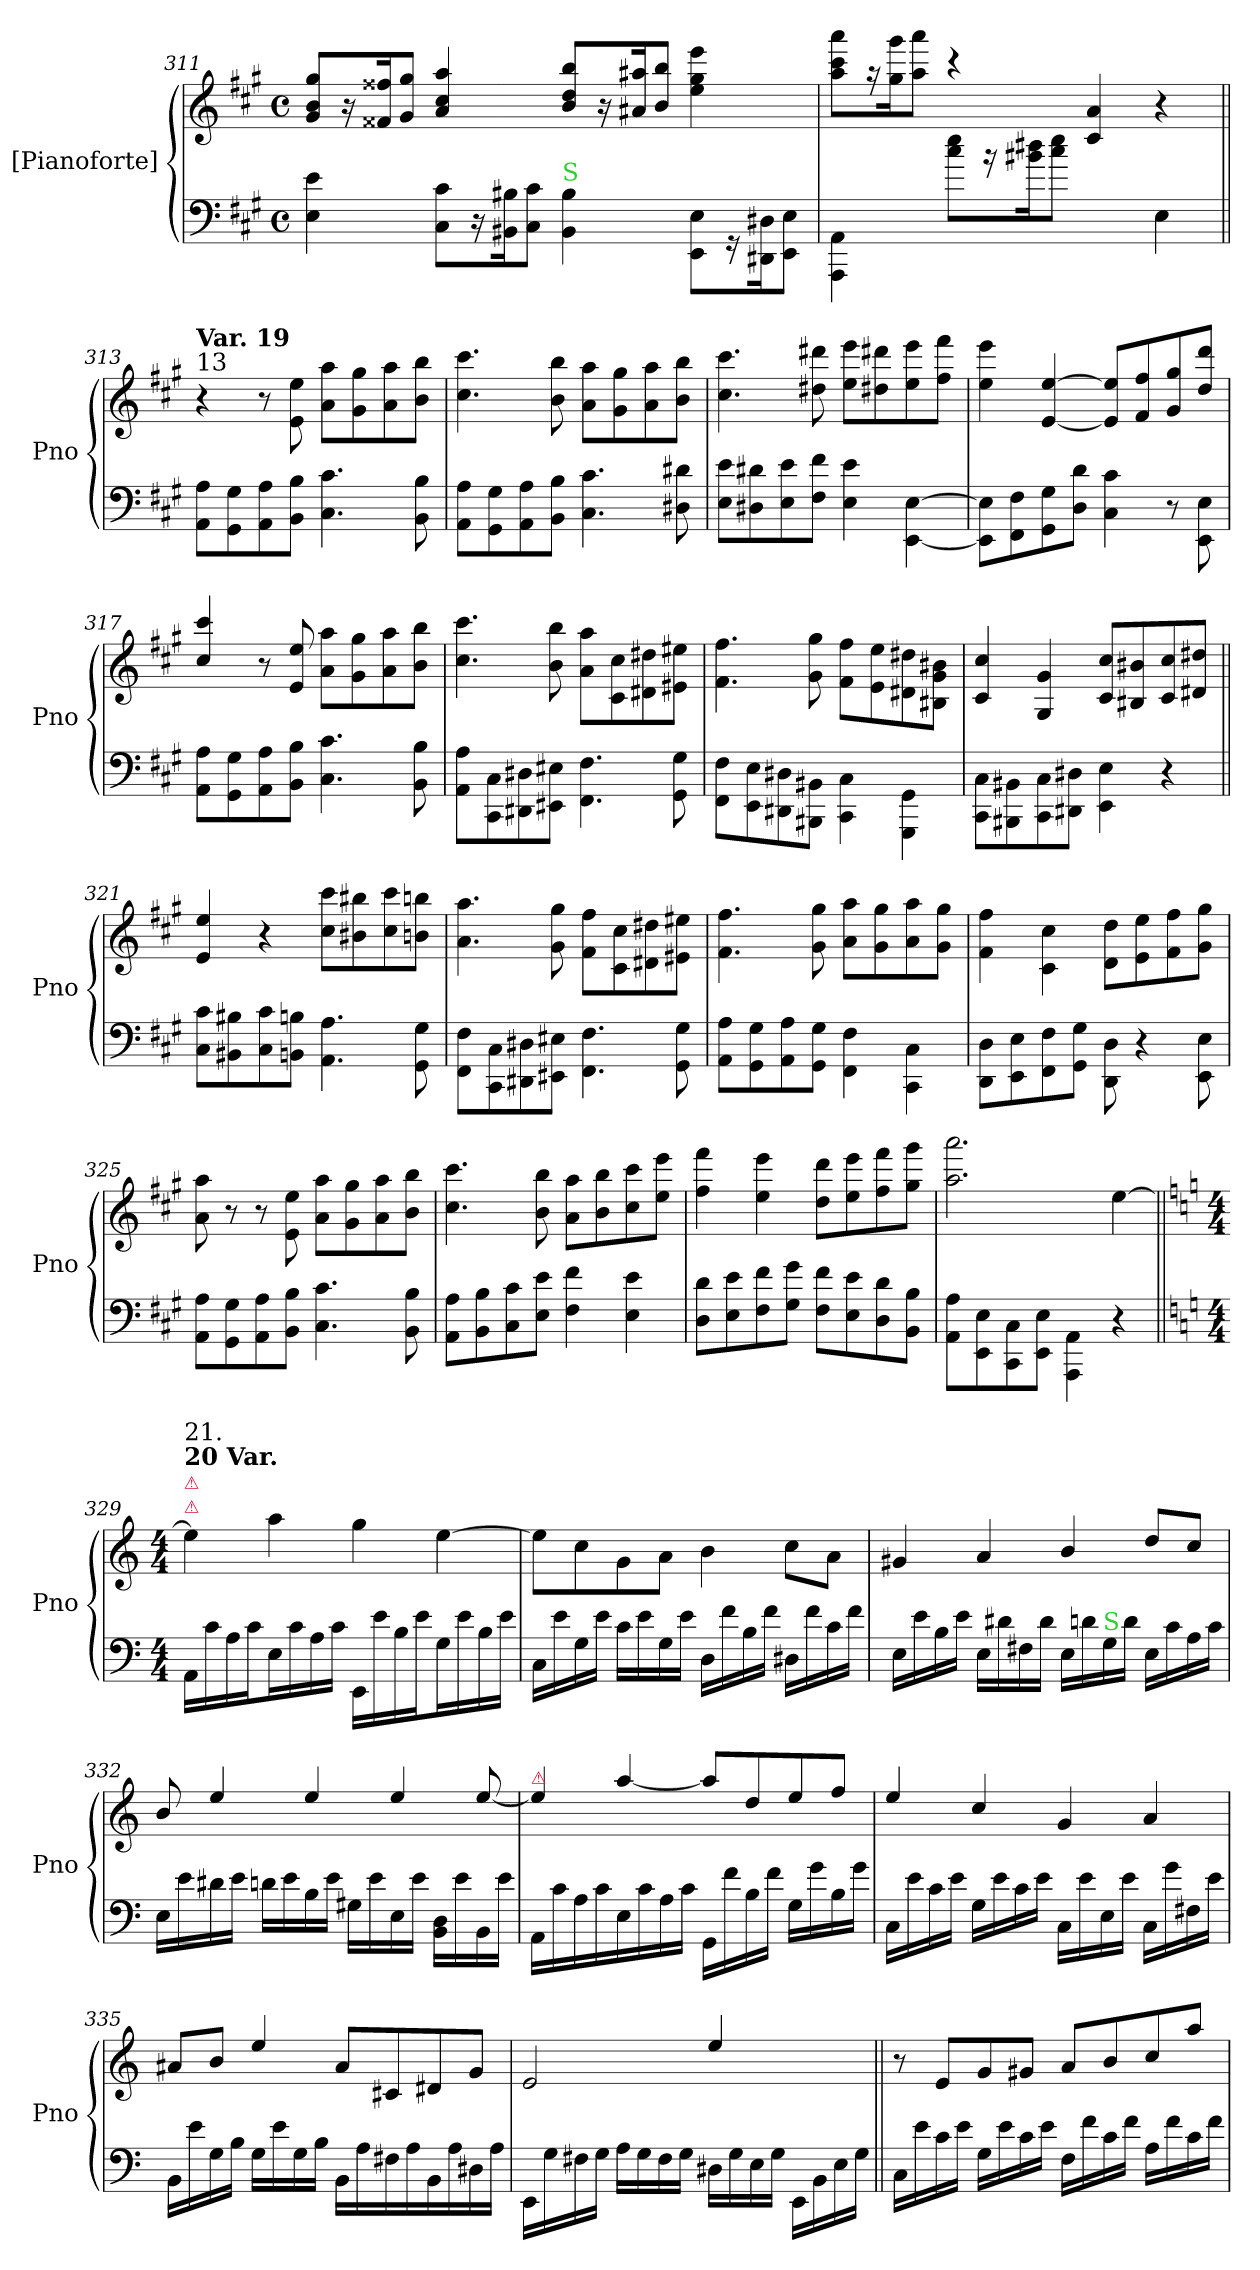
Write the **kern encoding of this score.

**kern	**kern
*part2	*part1
*staff2	*staff1
*I"[Pianoforte]	*I"[Pianoforte]
*I'Pno	*I'Pno
*clefF4	*clefG2
*k[f#c#g#]	*k[f#c#g#]
*M4/4	*M4/4
*met(c)	*met(c)
*	*Xtuplet
=311	=311
4E\ 4e\	12g#/ 12b/ 12gg#/L
.	24r
.	24f##X/ 24ff##X/K
.	12g#/ 12gg#/J
*Xtuplet	*
12C#\ 12c#\L	4a/ 4cc#/ 4aa/
24r	.
24BB#X\ 24B#X\K	.
12C#\ 12c#\J	.
!LO:TX:a:color=limegreen:t=S	!
4BB#\ 4B#\	12b/ 12dd/ 12bb/L
.	24r
.	24a#X/ 24aa#X/K
.	12b/ 12bb/J
12EE\ 12E\L	4ee\ 4gg#\ 4eee\
24r	.
24DD#X\ 24D#X\K	.
12EE\ 12E\J	.
=312	=312
4AAA\ 4AA\	12aa\ 12ccc#\ 12aaa\L
.	24r
.	24gg#\ 24ggg#\K
.	12aa\ 12aaa\J
12cc#\ 12ee\L	4rccc
24r	.
24b#X\ 24dd#X\K	.
12cc#\ 12ee\J	.
4ryy	4c#/ 4a/
4E\	4r
=313||	=313||
!	!LO:TX:a:t=13
!	!LO:TX:a:B:t=Var. 19
8AA\ 8A\L	4r
8GG#\ 8G#\	.
8AA\ 8A\	8r
8BB\ 8B\J	8e\ 8ee\
4.C#\ 4.c#\	8a\ 8aa\L
.	8g#\ 8gg#\
.	8a\ 8aa\
8BB\ 8B\	8b\ 8bb\J
=314	=314
8AA\ 8A\L	4.cc#\ 4.ccc#\
8GG#\ 8G#\	.
8AA\ 8A\	.
8BB\ 8B\J	8b\ 8bb\
4.C#\ 4.c#\	8a\ 8aa\L
.	8g#\ 8gg#\
.	8a\ 8aa\
8D#X\ 8d#X\	8b\ 8bb\J
=315	=315
8E\ 8e\L	4.cc#\ 4.ccc#\
8D#X\ 8d#X\	.
8E\ 8e\	.
8F#\ 8f#\J	8dd#X\ 8ddd#X\
4E\ 4e\	8ee\ 8eee\L
.	8dd#X\ 8ddd#X\
[4EE\ [4E\	8ee\ 8eee\
.	8ff#\ 8fff#\J
=316	=316
8EE]\ 8E]\L	4ee\ 4eee\
8FF#\ 8F#\	.
8GG#\ 8G#\	[4e/ [4ee/
8D\ 8d\J	.
4C#\ 4c#\	8e]/ 8ee]/L
.	8f#/ 8ff#/
8r	8g#/ 8gg#/
8EE\ 8E\	8dd/ 8ddd/J
=317	=317
8AA\ 8A\L	4cc#/ 4ccc#/
8GG#\ 8G#\	.
8AA\ 8A\	8r
8BB\ 8B\J	8e/ 8ee/
4.C#\ 4.c#\	8a\ 8aa\L
.	8g#\ 8gg#\
.	8a\ 8aa\
8BB\ 8B\	8b\ 8bb\J
=318	=318
8AA\ 8A\L	4.cc#\ 4.ccc#\
8CC#\ 8C#\	.
8DD#X\ 8D#X\	.
8EE#X\ 8E#X\J	8b\ 8bb\
4.FF#\ 4.F#\	8a\ 8aa\L
.	8c#\ 8cc#\
.	8d#X\ 8dd#X\
8GG#\ 8G#\	8e#X\ 8ee#X\J
=319	=319
8FF#\ 8F#\L	4.f#\ 4.ff#\
8EE\ 8E\	.
8DD#X\ 8D#X\	.
8BBB#X\ 8BB#X\J	8g#\ 8gg#\
4CC#\ 4C#\	8f#\ 8ff#\L
.	8e\ 8ee\
4GGG#\ 4GG#\	8d#X\ 8dd#X\
.	8B#X\ 8g#\ 8b#X\J
=320	=320
8CC#\ 8C#\L	4c#/ 4cc#/
8BBB#X\ 8BB#X\	.
8CC#\ 8C#\	4G#/ 4g#/
8DD#X\ 8D#X\J	.
4EE\ 4E\	8c#/ 8cc#/L
.	8B#X/ 8b#X/
4r	8c#/ 8cc#/
.	8d#X/ 8dd#X/J
=321||	=321||
8C#\ 8c#\L	4e/ 4ee/
8BB#X\ 8B#X\	.
8C#\ 8c#\	4r
8BBn\ 8Bn\J	.
4.AA\ 4.A\	8cc#\ 8ccc#\L
.	8b#X\ 8bb#X\
.	8cc#\ 8ccc#\
8GG#\ 8G#\	8bn\ 8bbn\J
=322	=322
8FF#\ 8F#\L	4.a\ 4.aa\
8CC#\ 8C#\	.
8DD#X\ 8D#X\	.
8EE#X\ 8E#X\J	8g#\ 8gg#\
4.FF#\ 4.F#\	8f#\ 8ff#\L
.	8c#\ 8cc#\
.	8d#X\ 8dd#X\
8GG#\ 8G#\	8e#X\ 8ee#X\J
=323	=323
8AA\ 8A\L	4.f#\ 4.ff#\
8GG#\ 8G#\	.
8AA\ 8A\	.
8GG#\ 8G#\J	8g#\ 8gg#\
4FF#\ 4F#\	8a\ 8aa\L
.	8g#\ 8gg#\
4CC#\ 4C#\	8a\ 8aa\
.	8g#\ 8gg#\J
=324	=324
8DD\ 8D\L	4f#\ 4ff#\
8EE\ 8E\	.
8FF#\ 8F#\	4c#\ 4cc#\
8GG#\ 8G#\J	.
8DD\ 8D\	8d\ 8dd\L
4r	8e\ 8ee\
.	8f#\ 8ff#\
8EE\ 8E\	8g#\ 8gg#\J
=325	=325
8AA\ 8A\L	8a\ 8aa\
8GG#\ 8G#\	8r
8AA\ 8A\	8r
8BB\ 8B\J	8e\ 8ee\
4.C#\ 4.c#\	8a\ 8aa\L
.	8g#\ 8gg#\
.	8a\ 8aa\
8BB\ 8B\	8b\ 8bb\J
=326	=326
8AA\ 8A\L	4.cc#\ 4.ccc#\
8BB\ 8B\	.
8C#\ 8c#\	.
8E\ 8e\J	8b\ 8bb\
4F#\ 4f#\	8a\ 8aa\L
.	8b\ 8bb\
4E\ 4e\	8cc#\ 8ccc#\
.	8ee\ 8eee\J
=327	=327
8D\ 8d\L	4ff#\ 4fff#\
8E\ 8e\	.
8F#\ 8f#\	4ee\ 4eee\
8G#\ 8g#\J	.
8F#\ 8f#\L	8dd\ 8ddd\L
8E\ 8e\	8ee\ 8eee\
8D\ 8d\	8ff#\ 8fff#\
8BB\ 8B\J	8gg#\ 8ggg#\J
=328	=328
8AA\ 8A\L	2.aa\ 2.aaa\
8EE\ 8E\	.
8CC#\ 8C#\	.
8EE\ 8E\J	.
4AAA\ 4AA\	.
4r	[4ee\
=329||	=329||
*k[]	*k[]
*M4/4	*M4/4
!	!LO:TX:a:color=crimson:t=⚠
!	!LO:TX:a:color=crimson:t=⚠
!	!LO:TX:a:B:t=20 Var.
!	!LO:TX:a:t=21.
16AA\LL	4ee\]
16c\	.
16A\	.
16c\J	.
16E\L	4aa\
16c\	.
16A\	.
16c\JJ	.
16EE\LL	4gg\
16e\	.
16B\	.
16e\J	.
16G\L	[4ee\
16e\	.
16B\	.
16e\JJ	.
=330	=330
16C\LL	8ee\L]
16e\	.
16G\	8cc\
16e\JJ	.
16c\LL	8g\
16e\	.
16G\	8a\J
16e\JJ	.
16D\LL	4b\
16f\	.
16B\	.
16f\JJ	.
16D#X\LL	8cc\L
16f\	.
16c\	8a\J
16f\JJ	.
=331	=331
16E\LL	4g#X/
16e\	.
16B\	.
16e\JJ	.
16E\LL	4a/
16d#X\	.
16F#X\	.
16d#\JJ	.
16E\LL	4b/
16dn\	.
!LO:TX:a:color=limegreen:t=S	!
16G\	.
16d\JJ	.
16E\LL	8dd/L
16c\	.
16A\	8cc/J
16c\JJ	.
=332	=332
16E\LL	8b/
16e\	.
16d#X\	4ee/
16e\JJ	.
16dn\LL	.
16e\	.
16B\	4ee/
16e\JJ	.
16G#X\LL	.
16e\	.
16E\	4ee/
16e\JJ	.
16BB\ 16D\LL	.
16e\	.
16BB\	[8ee/
16e\JJ	.
=333	=333
!	!LO:TX:a:color=crimson:t=⚠
16AA\LL	4ee/]
16c\	.
16A\	.
16c\	.
16E\	[4aa/
16c\	.
16A\	.
16c\JJ	.
16GG\LL	8aa/L]
16f\	.
16B\	8dd/
16f\JJ	.
16G\LL	8ee/
16g\	.
16B\	8ff/J
16g\JJ	.
=334	=334
16C\LL	4ee/
16e\	.
16c\	.
16e\JJ	.
16G\LL	4cc/
16e\	.
16c\	.
16e\JJ	.
16C\LL	4g/
16e\	.
16E\	.
16e\JJ	.
16C\LL	4a/
16g\	.
16F#X\	.
16e\JJ	.
=335	=335
16BB\LL	8a#X/L
16e\	.
16G\	8b/J
16B\JJ	.
16G\LL	4ee/
16e\	.
16G\	.
16B\JJ	.
16BB\LL	8a#/L
16A\	.
16F#X\	8c#X/
16A\	.
16BB\	8d#X/
16A\	.
16D#X\	8g/J
16A\JJ	.
=336	=336
16EE\LL	2e/
16G\	.
16F#X\	.
16G\JJ	.
16A\LL	.
16G\	.
16F#\	.
16G\JJ	.
16D#X\LL	4ee/
16G\	.
16E\	.
16G\JJ	.
16EE\LL	4ryy
16BB\	.
16E\	.
16G\JJ	.
=337||	=337||
16C\LL	8r
16e\	.
16c\	8e/L
16e\JJ	.
16G\LL	8g/
16e\	.
16c\	8g#X/J
16e\JJ	.
16F\LL	8a/L
16f\	.
16c\	8b/
16f\JJ	.
16A\LL	8cc/
16f\	.
16c\	8aa/J
16f\JJ	.
=	=
*-	*-
